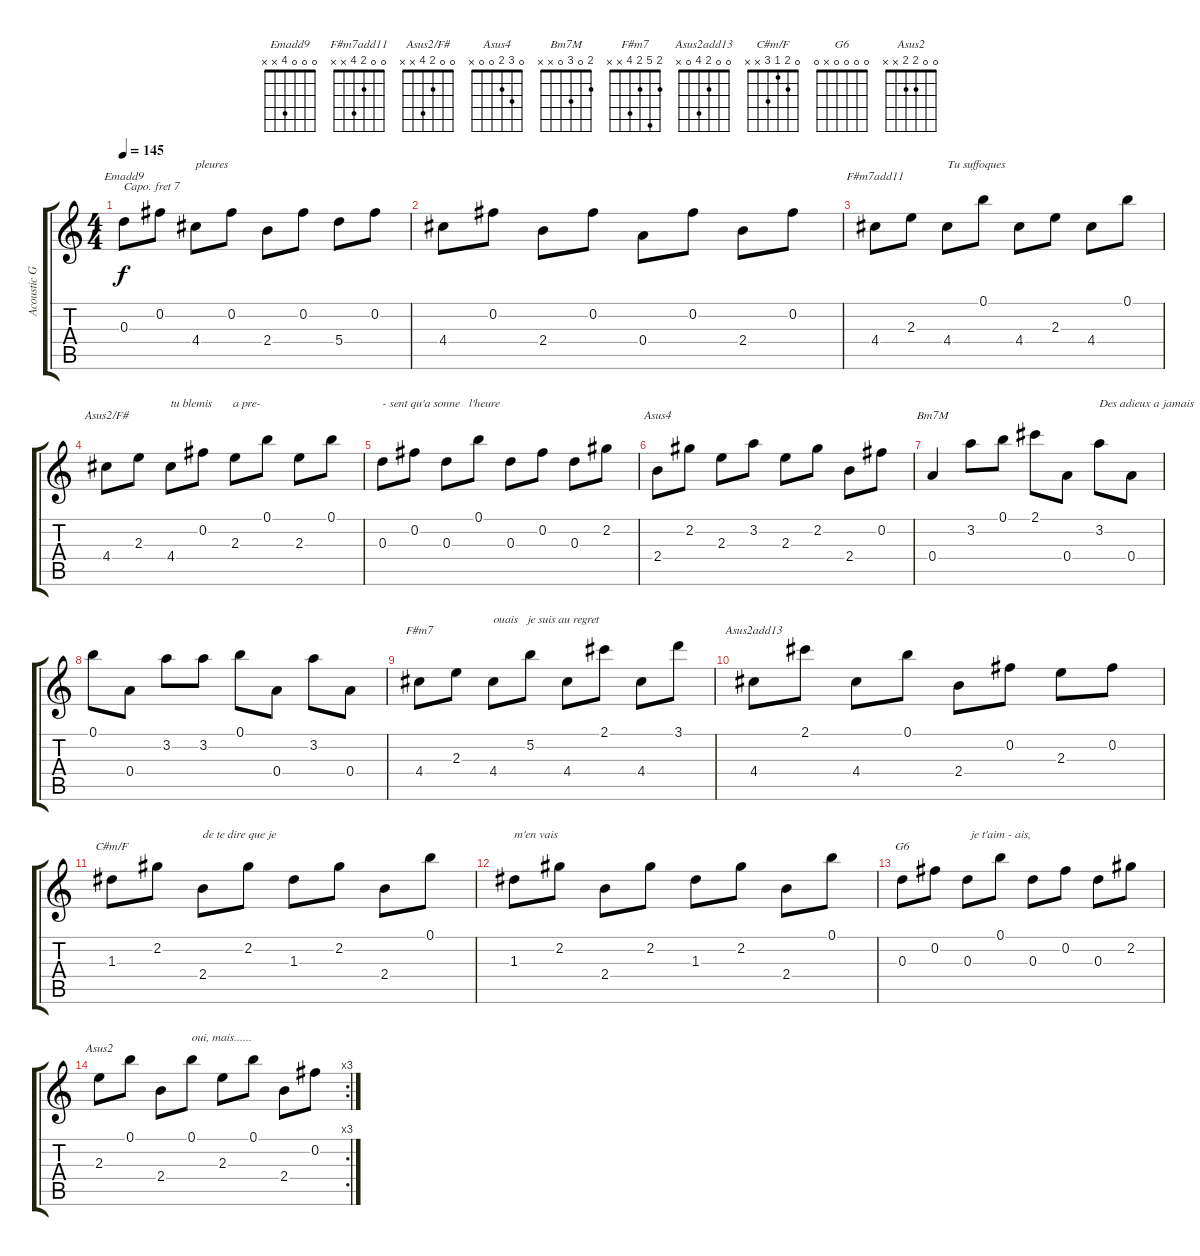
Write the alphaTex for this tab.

\track ("Acoustic Guitar" "Acoustic G") {instrument acousticguitarnylon}
\staff {score tabs}
\capo 7
\tuning (E4 B3 G3 D3 A2 E2) {hide}
\chord ("Emadd9" 0 0 0 4 x x)
\chord ("F#m7add11" 0 0 2 4 x x)
\chord ("Asus2/F#" 0 0 2 4 x x)
\chord ("Asus4" 0 3 2 0 0 x)
\chord ("Bm7M" 2 0 3 0 x x)
\chord ("F#m7" 2 5 2 4 x x)
\chord ("Asus2add13" 0 0 2 4 0 x)
\chord ("C#m/F" 0 2 1 3 x x)
\chord ("G6" 0 0 0 0 x 0)
\chord ("Asus2" 0 0 2 2 x x)
\ts (4 4)
\tempo 145
\clef g2
\ks c
0.3.8{ch "Emadd9" dy f} 0.2.8 4.4.8{txt "pleures"} 0.2.8 2.4.8 0.2.8 5.4.8 0.2.8 |
4.4.8 0.2.8 2.4.8 0.2.8 0.4.8 0.2.8 2.4.8 0.2.8 |
4.4.8{ch "F#m7add11"} 2.3.8 4.4.8{txt "Tu suffoques"} 0.1.8 4.4.8 2.3.8 4.4.8 0.1.8 |
4.4.8{ch "Asus2/F#"} 2.3.8 4.4.8{txt "tu blemis       a pre-"} 0.2.8 2.3.8 0.1.8 2.3.8 0.1.8 |
0.3.8{txt "- sent qu'a sonne   l'heure"} 0.2.8 0.3.8 0.1.8 0.3.8 0.2.8 0.3.8 2.2.8 |
2.4.8{ch "Asus4"} 2.2.8 2.3.8 3.2.8 2.3.8 2.2.8 2.4.8 0.2.8 |
0.4.4{ch "Bm7M"} 3.2.8 0.1.8 2.1.8 0.4.8 3.2.8{txt "Des adieux a jamais"} 0.4.8 |
0.1.8 0.4.8 3.2.8 3.2.8 0.1.8 0.4.8 3.2.8 0.4.8 |
4.4.8{ch "F#m7"} 2.3.8 4.4.8{txt "ouais   je suis au regret"} 5.2.8 4.4.8 2.1.8 4.4.8 3.1.8 |
4.4.8{ch "Asus2add13"} 2.1.8 4.4.8 0.1.8 2.4.8 0.2.8 2.3.8 0.2.8 |
1.3.8{ch "C#m/F"} 2.2.8 2.4.8{txt "de te dire que je"} 2.2.8 1.3.8 2.2.8 2.4.8 0.1.8 |
1.3.8{txt "m'en vais"} 2.2.8 2.4.8 2.2.8 1.3.8 2.2.8 2.4.8 0.1.8 |
0.3.8{ch "G6"} 0.2.8 0.3.8{txt " je t'aim - ais,  "} 0.1.8 0.3.8 0.2.8 0.3.8 2.2.8 |
\rc 3
2.3.8{ch "Asus2"} 0.1.8 2.4.8 0.1.8{txt "oui, mais......"} 2.3.8 0.1.8 2.4.8 0.2.8
